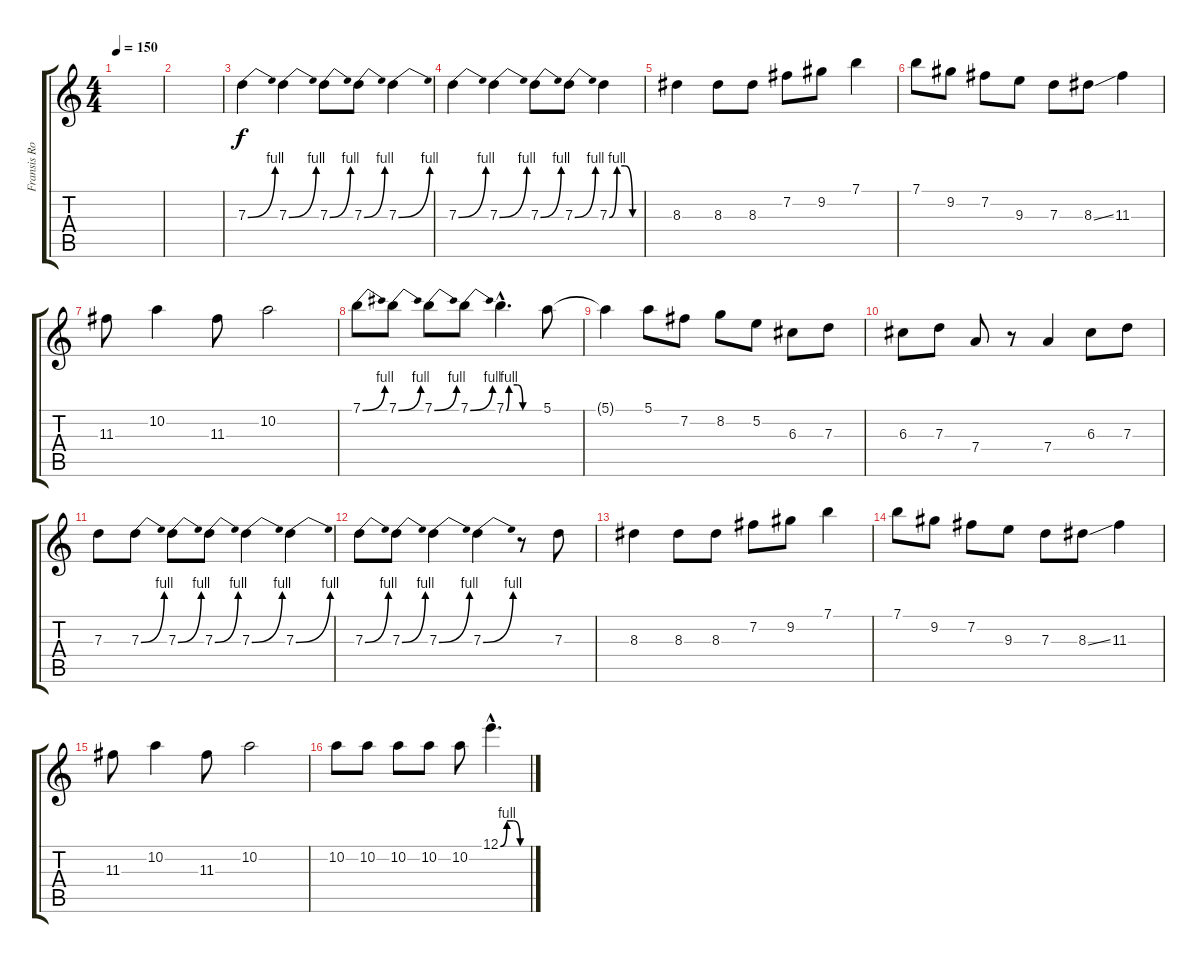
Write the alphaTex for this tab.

\track ("Fransis Rossi" "Fransis Ro") {instrument overdrivenguitar}
\staff {score tabs}
\tuning (E4 B3 G3 D3 A2 E2) {hide}
\ts (4 4)
\tempo 150
\clef g2
\ks c
|
|
7.3{be (bend 0 0 60 4)}.4 7.3{be (bend 0 0 60 4)}.4 7.3{be (bend 0 0 60 4)}.8 7.3{be (bend 0 0 60 4)}.8 7.3{be (bend 0 0 60 4)}.4 |
7.3{be (bend 0 0 60 4)}.4 7.3{be (bend 0 0 60 4)}.4 7.3{be (bend 0 0 60 4)}.8 7.3{be (bend 0 0 60 4)}.8 7.3{be (custom 0 0 15 4 30 4 45 0 60 0)}.4 |
8.3.4 8.3.8 8.3.8 7.2.8 9.2.8 7.1.4 |
7.1.8 9.2.8 7.2.8 9.3.8 7.3.8 8.3{ss}.8 11.3.4 |
11.3.8 10.2.4 11.3.8 10.2.2 |
7.1{be (bend 0 0 60 4)}.8 7.1{be (bend 0 0 60 4)}.8 7.1{be (bend 0 0 60 4)}.8 7.1{be (bend 0 0 60 4)}.8 7.1{be (custom 0 0 5 4 20 4 30 0 60 0) hac}.4{d} 5.1.8 |
5.1{t}.4 5.1.8 7.2.8 8.2.8 5.2.8 6.3.8 7.3.8 |
6.3.8 7.3.8 7.4.8 r.8 7.4.4 6.3.8 7.3.8 |
7.3.8 7.3{be (bend 0 0 60 4)}.8 7.3{be (bend 0 0 60 4)}.8 7.3{be (bend 0 0 60 4)}.8 7.3{be (bend 0 0 60 4)}.4 7.3{be (bend 0 0 60 4)}.4 |
7.3{be (bend 0 0 60 4)}.8 7.3{be (bend 0 0 60 4)}.8 7.3{be (bend 0 0 60 4)}.4 7.3{be (bend 0 0 60 4)}.4 r.8 7.3.8 |
8.3.4 8.3.8 8.3.8 7.2.8 9.2.8 7.1.4 |
7.1.8 9.2.8 7.2.8 9.3.8 7.3.8 8.3{ss}.8 11.3.4 |
11.3.8 10.2.4 11.3.8 10.2.2 |
10.2.8 10.2.8 10.2.8 10.2.8 10.2.8 12.1{be (custom 0 0 15 4 30 4 45 0 60 0) hac}.4{d}
